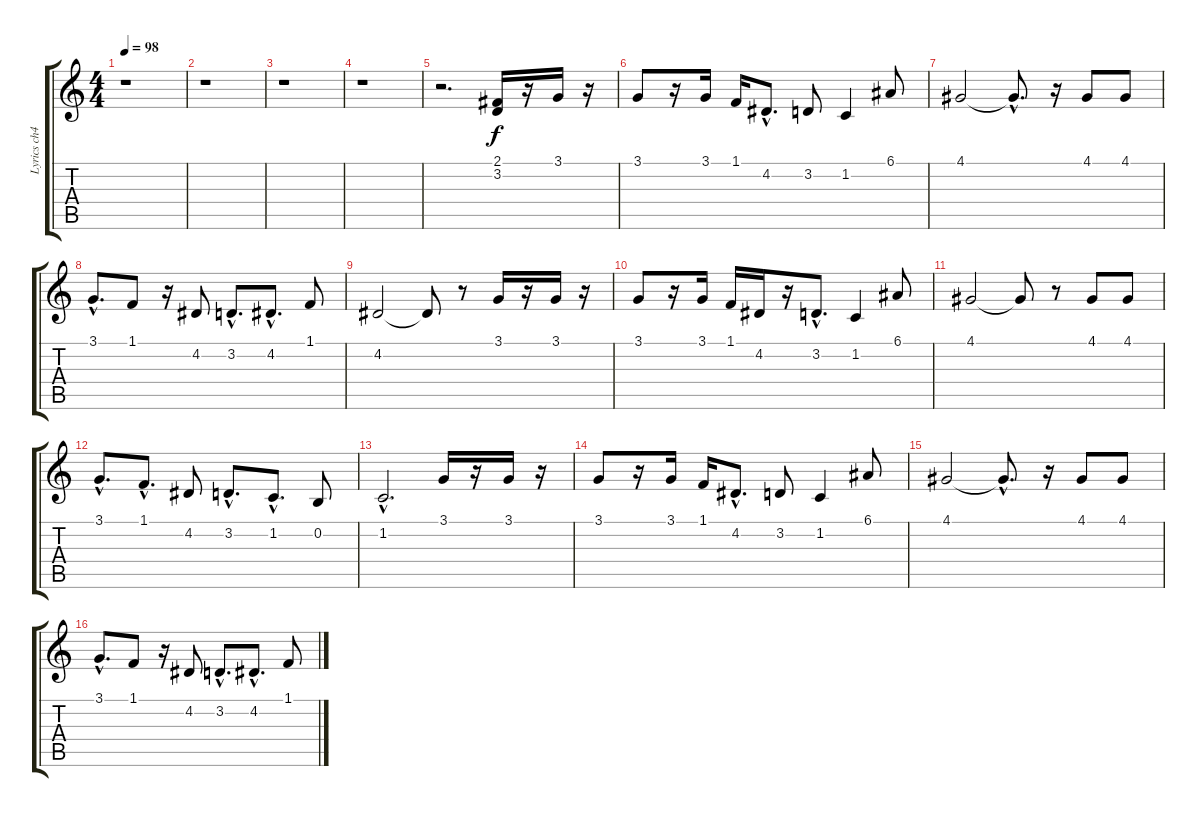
\track ("Lyrics ch4" "Lyrics ch4") {instrument vibraphone}
\staff {score tabs}
\tuning (E4 B3 G3 D3 A2 E2) {hide}
\ts (4 4)
\tempo 98
\clef g2
\ks c
r.1{dy f instrument vibraphone} |
r.1 |
r.1 |
r.1 |
r.2{d} (2.1 3.2).16 r.16 3.1.16 r.16 |
3.1.8 r.16 3.1.16 1.1.16 4.2{hac}.8{d} 3.2.8 1.2.4 6.1.8 |
4.1.2 4.1{hac t}.8{d} r.16 4.1.8 4.1.8 |
3.1{hac}.8{d} 1.1.8 r.16 4.2.8 3.2{hac}.8{d} 4.2{hac}.8{d} 1.1.8 |
4.2.2 4.2{t}.8 r.8 3.1.16 r.16 3.1.16 r.16 |
3.1.8 r.16 3.1.16 1.1.16 4.2.16 r.16 3.2{hac}.8{d} 1.2.4 6.1.8 |
4.1.2 4.1{t}.8 r.8 4.1.8 4.1.8 |
3.1{hac}.8{d} 1.1{hac}.8{d} 4.2.8 3.2{hac}.8{d} 1.2{hac}.8{d} 0.2.8 |
1.2{hac}.2{d} 3.1.16 r.16 3.1.16 r.16 |
3.1.8 r.16 3.1.16 1.1.16 4.2{hac}.8{d} 3.2.8 1.2.4 6.1.8 |
4.1.2 4.1{hac t}.8{d} r.16 4.1.8 4.1.8 |
3.1{hac}.8{d} 1.1.8 r.16 4.2.8 3.2{hac}.8{d} 4.2{hac}.8{d} 1.1.8
